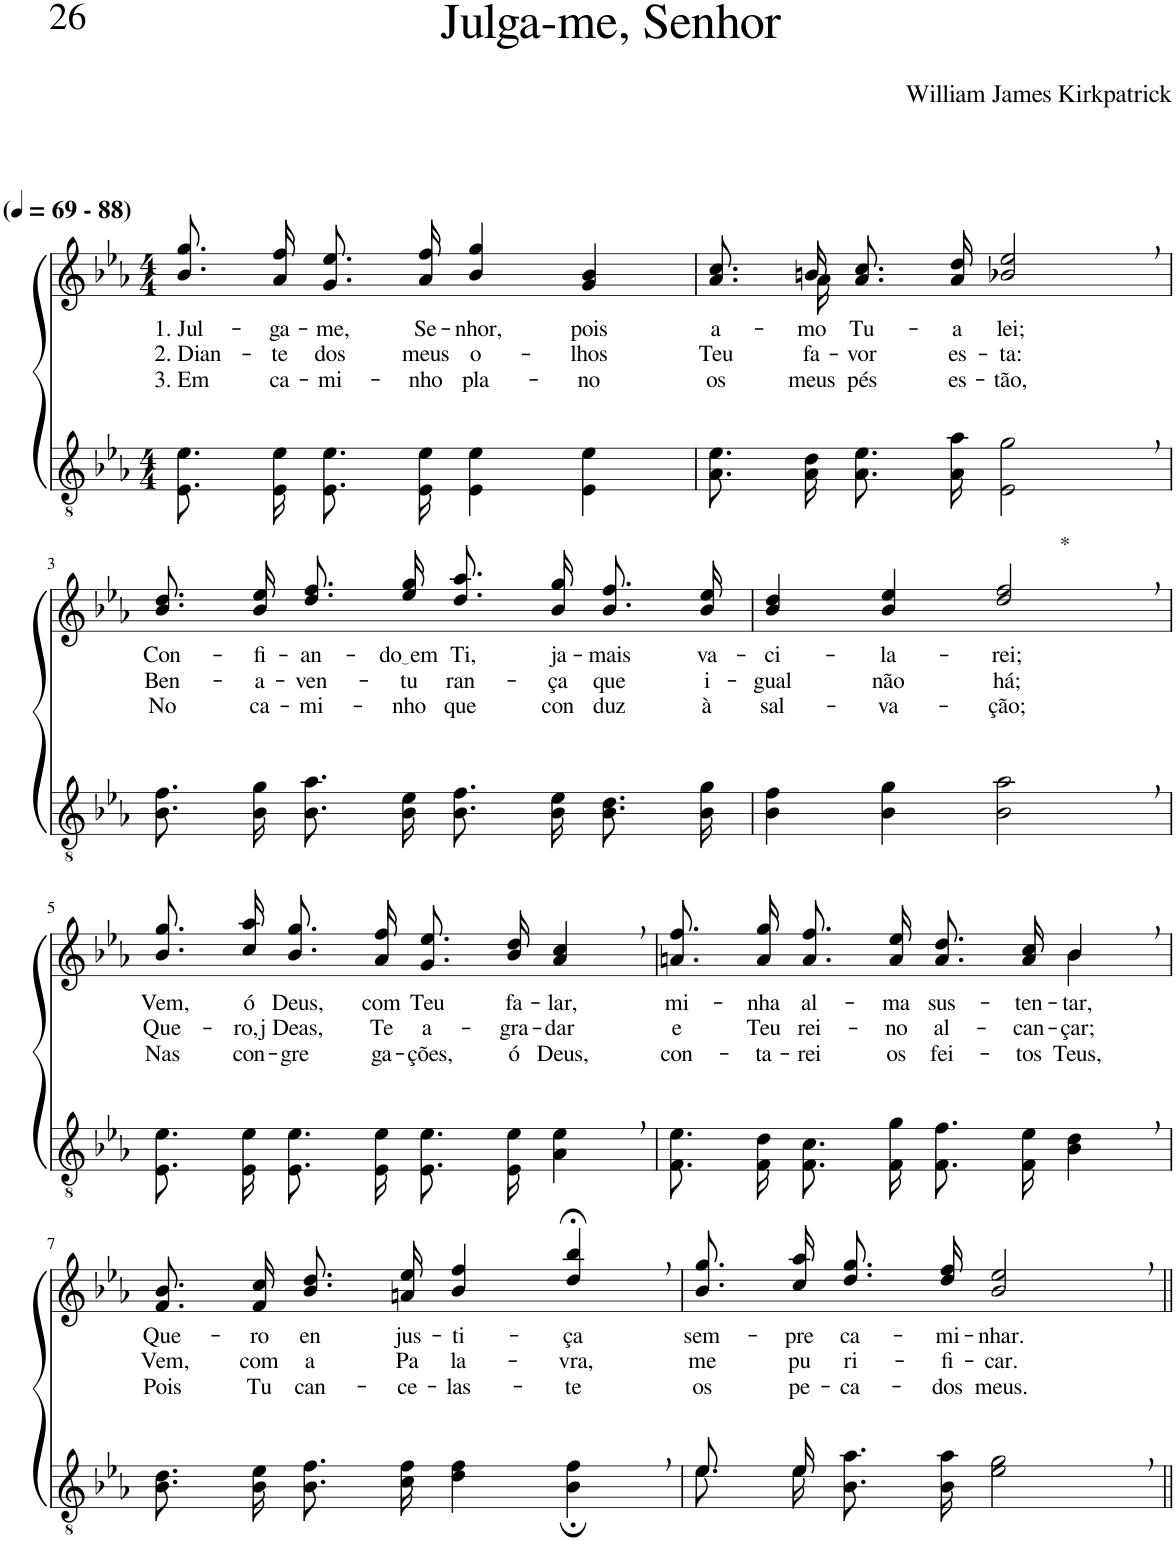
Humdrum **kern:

**kern	**kern	**text	**text	**text
*part2	*part1	*part1	*part1	*part1
*staff2	*staff1	*staff1	*staff1	*staff1
*I"Parte III e IV	*I"Parte I e II	*	*	*
*clefGv2	*clefG2	*	*	*
*Trd4c7	*Trd4c7	*	*	*
*k[b-e-a-]	*k[b-e-a-]	*	*	*
*M4/4	*M4/4	*	*	*
*MM69	*MM69	*	*	*
=1	=1	=1	=1	=1
!	!LO:TX:a:B:t=(	!	!	!
!	!LO:TX:a:B:t=- 88)	!	!	!
!	!	!LO:LY:b	!LO:LY:b	!LO:LY:b
8.E-/ 8.e-/L	8.b-\ 8.gg\L	1. Jul-	2. Dian-	3. Em
!	!	!LO:LY:b	!LO:LY:b	!LO:LY:b
16E-/ 16e-/Jk	16a-\ 16ff\Jk	-ga-	-te	ca-
!	!	!LO:LY:b	!LO:LY:b	!LO:LY:b
8.E-/ 8.e-/L	8.g\ 8.ee-\L	-me,	dos	-mi-
!	!	!LO:LY:b	!LO:LY:b	!LO:LY:b
16E-/ 16e-/Jk	16a-\ 16ff\Jk	Se-	meus	-nho
!	!	!LO:LY:b	!LO:LY:b	!LO:LY:b
4E-\ 4e-\	4b-/ 4gg/	-nhor,	o-	pla-
!	!	!LO:LY:b	!LO:LY:b	!LO:LY:b
4E-\ 4e-\	4g/ 4b-/	pois	-lhos	-no
=2	=2	=2	=2	=2
!	!	!LO:LY:b	!LO:LY:b	!LO:LY:b
*	*^	*	*	*
8.A-\ 8.e-\L	8.a-/ 8.cc/L	8.ryy	a-	Teu	os
!	!	!	!LO:LY:b	!LO:LY:b	!LO:LY:b
16A-\ 16d\Jk	16bn/Jk	16a-\	-mo	fa-	meus
!	!	!	!LO:LY:b	!LO:LY:b	!LO:LY:b
8.A-\ 8.e-\L	8.a-\ 8.cc\L	2.ryy	Tu-	-vor	pés
!	!	!	!LO:LY:b	!LO:LY:b	!LO:LY:b
16A-\ 16a-\Jk	16a-\ 16dd\Jk	.	-a	es-	es-
!	!	!	!LO:LY:b	!LO:LY:b	!LO:LY:b
2E-\, 2g\,	2b-X/, 2ee-/,	.	lei;	-ta:	-tão,
*	*v	*v	*	*	*
!!LO:LB:g=z
=3	=3	=3	=3	=3
!	!	!LO:LY:b	!LO:LY:b	!LO:LY:b
8.B-\ 8.f\L	8.b-\ 8.dd\L	Con-	Ben-	No
!	!	!LO:LY:b	!LO:LY:b	!LO:LY:b
16B-\ 16g\Jk	16b-\ 16ee-\Jk	-fi-	-a-	ca-
!	!	!LO:LY:b	!LO:LY:b	!LO:LY:b
8.B-\ 8.a-\L	8.dd\ 8.ff\L	-an-	-ven-	-mi-
!	!	!LO:LY:b	!LO:LY:b	!LO:LY:b
16B-\ 16e-\Jk	16ee-\ 16gg\Jk	do em	-tu	-nho
!	!	!LO:LY:b	!LO:LY:b	!LO:LY:b
8.B-\ 8.f\L	8.dd\ 8.aa-\L	Ti,	ran-	que
!	!	!LO:LY:b	!LO:LY:b	!LO:LY:b
16B-\ 16e-\Jk	16b-\ 16gg\Jk	ja-	-ça	con
!	!	!LO:LY:b	!LO:LY:b	!LO:LY:b
8.B-\ 8.d\L	8.b-\ 8.ff\L	-mais	que	duz
!	!	!LO:LY:b	!LO:LY:b	!LO:LY:b
16B-\ 16g\Jk	16b-\ 16ee-\Jk	va-	i-	à
=4	=4	=4	=4	=4
!	!	!LO:LY:b	!LO:LY:b	!LO:LY:b
4B-\ 4f\	4b-/ 4dd/	-ci-	-gual	sal-
!	!	!LO:LY:b	!LO:LY:b	!LO:LY:b
4B-\ 4g\	4b-/ 4ee-/	-la-	não	-va-
!	!LO:TX:a:t=*	!	!	!
!	!	!LO:LY:b	!LO:LY:b	!LO:LY:b
2B-\, 2a-\,	2dd/, 2ff/,	-rei;	há;	-ção;
!!LO:LB:g=z
=5	=5	=5	=5	=5
!	!	!LO:LY:b	!LO:LY:b	!LO:LY:b
8.E-/ 8.e-/L	8.b-\ 8.gg\L	Vem,	Que-	Nas
!	!	!LO:LY:b	!LO:LY:b	!LO:LY:b
16E-/ 16e-/Jk	16cc\ 16aa-\Jk	ó	-ro,j	con-
!	!	!LO:LY:b	!LO:LY:b	!LO:LY:b
8.E-/ 8.e-/L	8.b-\ 8.gg\L	Deus,	Deas,	-gre
!	!	!LO:LY:b	!LO:LY:b	!LO:LY:b
16E-/ 16e-/Jk	16a-\ 16ff\Jk	com	Te	ga-
!	!	!LO:LY:b	!LO:LY:b	!LO:LY:b
8.E-/ 8.e-/L	8.g\ 8.ee-\L	Teu	a-	-ções,
!	!	!LO:LY:b	!LO:LY:b	!LO:LY:b
16E-/ 16e-/Jk	16b-\ 16dd\Jk	fa-	-gra-	ó
!	!	!LO:LY:b	!LO:LY:b	!LO:LY:b
4A-\, 4e-\,	4a-/, 4cc/,	-lar,	-dar	Deus,
=6	=6	=6	=6	=6
!	!	!LO:LY:b	!LO:LY:b	!LO:LY:b
*	*^	*	*	*
8.F/ 8.e-/L	8.an\ 8.ff\L	2.ryy	mi-	e	con-
!	!	!	!LO:LY:b	!LO:LY:b	!LO:LY:b
16F/ 16d/Jk	16a\ 16gg\Jk	.	-nha	Teu	-ta-
!	!	!	!LO:LY:b	!LO:LY:b	!LO:LY:b
8.F\ 8.c\L	8.a\ 8.ff\L	.	al-	rei-	-rei
!	!	!	!LO:LY:b	!LO:LY:b	!LO:LY:b
16F\ 16g\Jk	16a\ 16ee-\Jk	.	-ma	-no	os
!	!	!	!LO:LY:b	!LO:LY:b	!LO:LY:b
8.F\ 8.f\L	8.a\ 8.dd\L	.	sus-	al-	fei-
!	!	!	!LO:LY:b	!LO:LY:b	!LO:LY:b
16F\ 16e-\Jk	16a\ 16cc\Jk	.	-ten-	-can-	-tos
!	!	!	!LO:LY:b	!LO:LY:b	!
!	!	!	!	!	!LO:LY:b
4B-\, 4d\,	4b-,/	4b-\	.	.	Teus,
*	*v	*v	*	*	*
!!LO:LB:g=z
=7	=7	=7	=7	=7
*k[b-e-a-]	*k[b-e-a-]	*	*	*
*	*^	*	*	*
!	!	!	!LO:LY:b	!LO:LY:b	!LO:LY:b
*	*v	*v	*	*	*
8.B-\ 8.d\L	8.f/ 8.b-/L	Que-	-Vem,	Pois
!	!	!LO:LY:b	!LO:LY:b	!LO:LY:b
16B-\ 16e-\Jk	16f/ 16cc/Jk	-ro	com	Tu
!	!	!LO:LY:b	!LO:LY:b	!LO:LY:b
8.B-\ 8.f\L	8.b-\ 8.dd\L	en	a	can-
!	!	!LO:LY:b	!LO:LY:b	!LO:LY:b
16c\ 16f\Jk	16an\ 16ee-\Jk	jus-	Pa	-ce-
!	!	!LO:LY:b	!LO:LY:b	!LO:LY:b
4d\ 4f\	4b-/ 4ff/	-ti-	la-	-las-
!	!	!LO:LY:b	!LO:LY:b	!LO:LY:b
4B-\;, 4f\;,	4dd/;<, 4bb-/;<,	-ça	-vra,	-te
=8	=8	=8	=8	=8
*^	*	*	*	*
!	!	!	!LO:LY:b	!LO:LY:b	!LO:LY:b
8.e-/L	8.e-\L	8.b-\ 8.gg\L	sem-	me	os
!	!	!	!LO:LY:b	!LO:LY:b	!LO:LY:b
16e-/Jk	16e-\Jk	16cc\ 16aa-\Jk	-pre	pu	pe-
!	!	!	!LO:LY:b	!LO:LY:b	!LO:LY:b
8.B-\ 8.a-\L	2.ryy	8.dd\ 8.gg\L	ca-	ri-	-ca-
!	!	!	!LO:LY:b	!LO:LY:b	!LO:LY:b
16B-\ 16a-\Jk	.	16dd\ 16ff\Jk	-mi-	-fi-	-dos
!	!	!	!LO:LY:b	!LO:LY:b	!LO:LY:b
2e-\, 2g\,	.	2b-/, 2ee-/,	-nhar.	-car.	meus.
*v	*v	*	*	*	*
=||	=||	=||	=||	=||
*-	*-	*-	*-	*-
